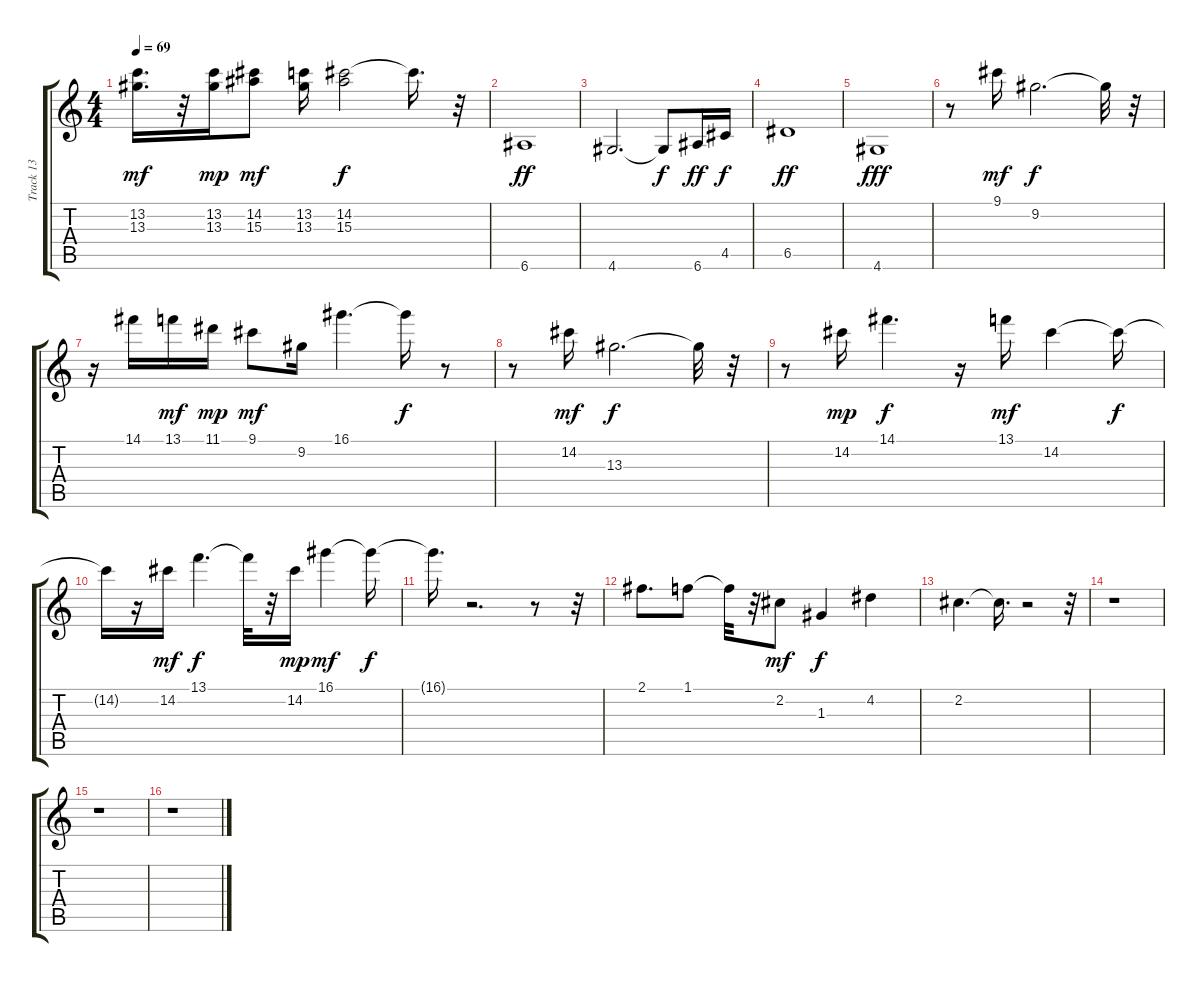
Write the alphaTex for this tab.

\track ("Track 13" "Track 13") {instrument electricguitarclean}
\staff {score tabs}
\tuning (E4 B3 G3 D3 A2 E2) {hide}
\ts (4 4)
\tempo 69
\clef g2
\ks c
(13.2 13.3).16{d dy mf} r.32 (13.2 13.3).16{dy mp} (14.2 15.3).8{dy mf} (13.2 13.3).16 (14.2 15.3).2{dy f} 14.2{t}.16{d} r.32 |
6.6.1{dy ff volume 14} |
4.6.2{d} 4.6{t}.8{dy f} 6.6.16{dy ff} 4.5.16{dy f} |
6.5.1{dy ff} |
4.6.1{dy fff} |
r.8 9.1.16{dy mf} 9.2.2{d dy f} 9.2{t}.32 r.32 |
r.16 14.1.16 13.1.16{dy mf} 11.1.16{dy mp} 9.1.8{dy mf} 9.2.16 16.1.4{d} 16.1{t}.16{dy f} r.8 |
r.8 14.2.16{dy mf} 13.3.2{d dy f} 13.3{t}.32 r.32 |
r.8 14.2.16{dy mp} 14.1.4{d dy f} r.16 13.1.16{dy mf} 14.2.4 14.2{t}.16{dy f} |
14.2{t}.16 r.16 14.2.16{dy mf} 13.1.4{d dy f} 13.1{t}.32 r.32 14.2.16{dy mp} 16.1.4{dy mf} 16.1{t}.16{dy f} |
16.1{t}.16{d} r.2{d} r.8 r.32 |
2.1.8{d} 1.1.8 1.1{t}.32 r.32 2.2.8{dy mf} 1.3.4{dy f} 4.2.4 |
2.2.4{d} 2.2{t}.16{d} r.2 r.32 |
r.1 |
r.1 |
r.1
